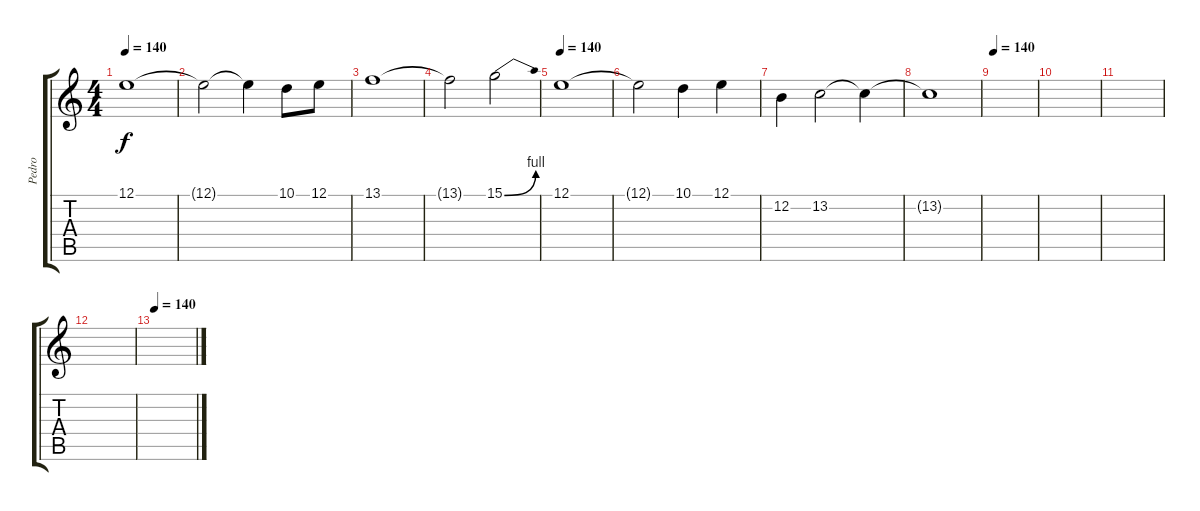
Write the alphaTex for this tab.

\track ("Pedro" "Pedro") {instrument synthstrings2}
\staff {score tabs}
\tuning (E4 B3 G3 D3 A2 E2) {hide}
\ts (4 4)
\tempo 140
\clef g2
\ks c
12.1.1{dy f instrument violin} |
12.1{t}.2 12.1{t}.4 10.1.8 12.1.8 |
13.1.1 |
13.1{t}.2 15.1{be (bend 0 0 60 4)}.2 |
\tempo 140
12.1.1 |
12.1{t}.2 10.1.4 12.1.4 |
12.2.4 13.2.2 13.2{t}.4 |
13.2{t}.1 |
\tempo 140
|
|
|
|
\tempo 140
